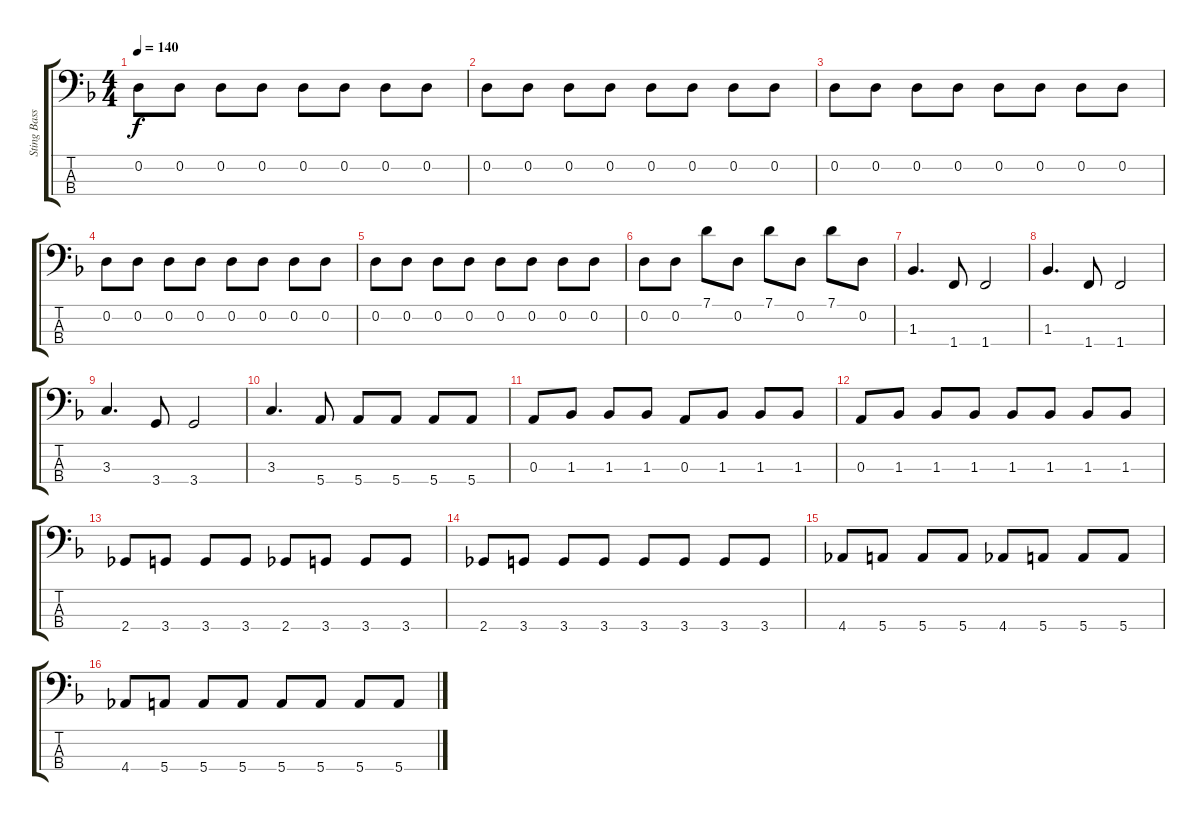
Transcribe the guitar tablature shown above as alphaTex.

\track ("Sting Bass" "Sting Bass") {instrument electricbasspick}
\staff {score tabs}
\tuning (G2 D2 A1 E1) {hide}
\ts (4 4)
\tempo 140
\clef f4
\ks f
0.2.8{dy f} 0.2.8 0.2.8 0.2.8 0.2.8 0.2.8 0.2.8 0.2.8 |
0.2.8 0.2.8 0.2.8 0.2.8 0.2.8 0.2.8 0.2.8 0.2.8 |
0.2.8 0.2.8 0.2.8 0.2.8 0.2.8 0.2.8 0.2.8 0.2.8 |
0.2.8 0.2.8 0.2.8 0.2.8 0.2.8 0.2.8 0.2.8 0.2.8 |
0.2.8 0.2.8 0.2.8 0.2.8 0.2.8 0.2.8 0.2.8 0.2.8 |
0.2.8 0.2.8 7.1.8 0.2.8 7.1.8 0.2.8 7.1.8 0.2.8 |
1.3.4{d} 1.4.8 1.4.2 |
1.3.4{d} 1.4.8 1.4.2 |
3.3.4{d} 3.4.8 3.4.2 |
3.3.4{d} 5.4.8 5.4.8 5.4.8 5.4.8 5.4.8 |
0.3.8 1.3.8 1.3.8 1.3.8 0.3.8 1.3.8 1.3.8 1.3.8 |
0.3.8 1.3.8 1.3.8 1.3.8 1.3.8 1.3.8 1.3.8 1.3.8 |
2.4.8 3.4.8 3.4.8 3.4.8 2.4.8 3.4.8 3.4.8 3.4.8 |
2.4.8 3.4.8 3.4.8 3.4.8 3.4.8 3.4.8 3.4.8 3.4.8 |
4.4.8 5.4.8 5.4.8 5.4.8 4.4.8 5.4.8 5.4.8 5.4.8 |
4.4.8 5.4.8 5.4.8 5.4.8 5.4.8 5.4.8 5.4.8 5.4.8
